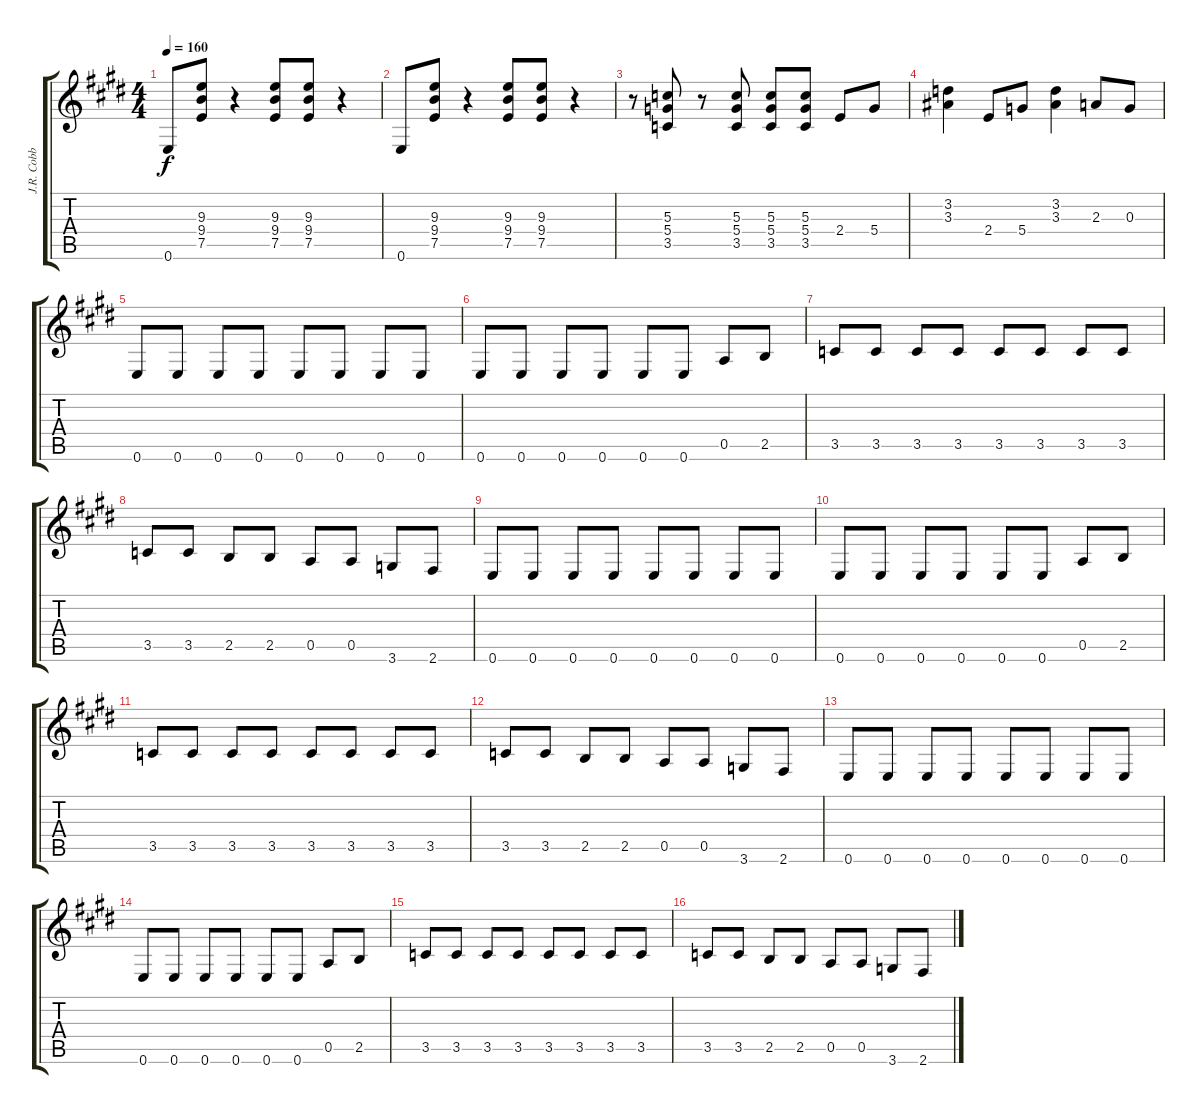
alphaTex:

\track ("J.R. Cobb Guitar II" "J.R. Cobb ") {instrument distortionguitar}
\staff {score tabs}
\tuning (E4 B3 G3 D3 A2 E2) {hide}
\ts (4 4)
\tempo 160
\clef g2
\ks e
0.6.8{dy f} (9.3 9.4 7.5).8 r.4 (9.3 9.4 7.5).8 (9.3 9.4 7.5).8 r.4 |
0.6.8 (9.3 9.4 7.5).8 r.4 (9.3 9.4 7.5).8 (9.3 9.4 7.5).8 r.4 |
r.8 (5.3 5.4 3.5).8 r.8 (5.3 5.4 3.5).8 (5.3 5.4 3.5).8 (5.3 5.4 3.5).8 2.4.8 5.4.8 |
(3.2 3.3).4 2.4.8 5.4.8 (3.2 3.3).4 2.3.8 0.3.8 |
0.6.8 0.6.8 0.6.8 0.6.8 0.6.8 0.6.8 0.6.8 0.6.8 |
0.6.8 0.6.8 0.6.8 0.6.8 0.6.8 0.6.8 0.5.8 2.5.8 |
3.5.8 3.5.8 3.5.8 3.5.8 3.5.8 3.5.8 3.5.8 3.5.8 |
3.5.8 3.5.8 2.5.8 2.5.8 0.5.8 0.5.8 3.6.8 2.6.8 |
0.6.8 0.6.8 0.6.8 0.6.8 0.6.8 0.6.8 0.6.8 0.6.8 |
0.6.8 0.6.8 0.6.8 0.6.8 0.6.8 0.6.8 0.5.8 2.5.8 |
3.5.8 3.5.8 3.5.8 3.5.8 3.5.8 3.5.8 3.5.8 3.5.8 |
3.5.8 3.5.8 2.5.8 2.5.8 0.5.8 0.5.8 3.6.8 2.6.8 |
0.6.8 0.6.8 0.6.8 0.6.8 0.6.8 0.6.8 0.6.8 0.6.8 |
0.6.8 0.6.8 0.6.8 0.6.8 0.6.8 0.6.8 0.5.8 2.5.8 |
3.5.8 3.5.8 3.5.8 3.5.8 3.5.8 3.5.8 3.5.8 3.5.8 |
3.5.8 3.5.8 2.5.8 2.5.8 0.5.8 0.5.8 3.6.8 2.6.8
